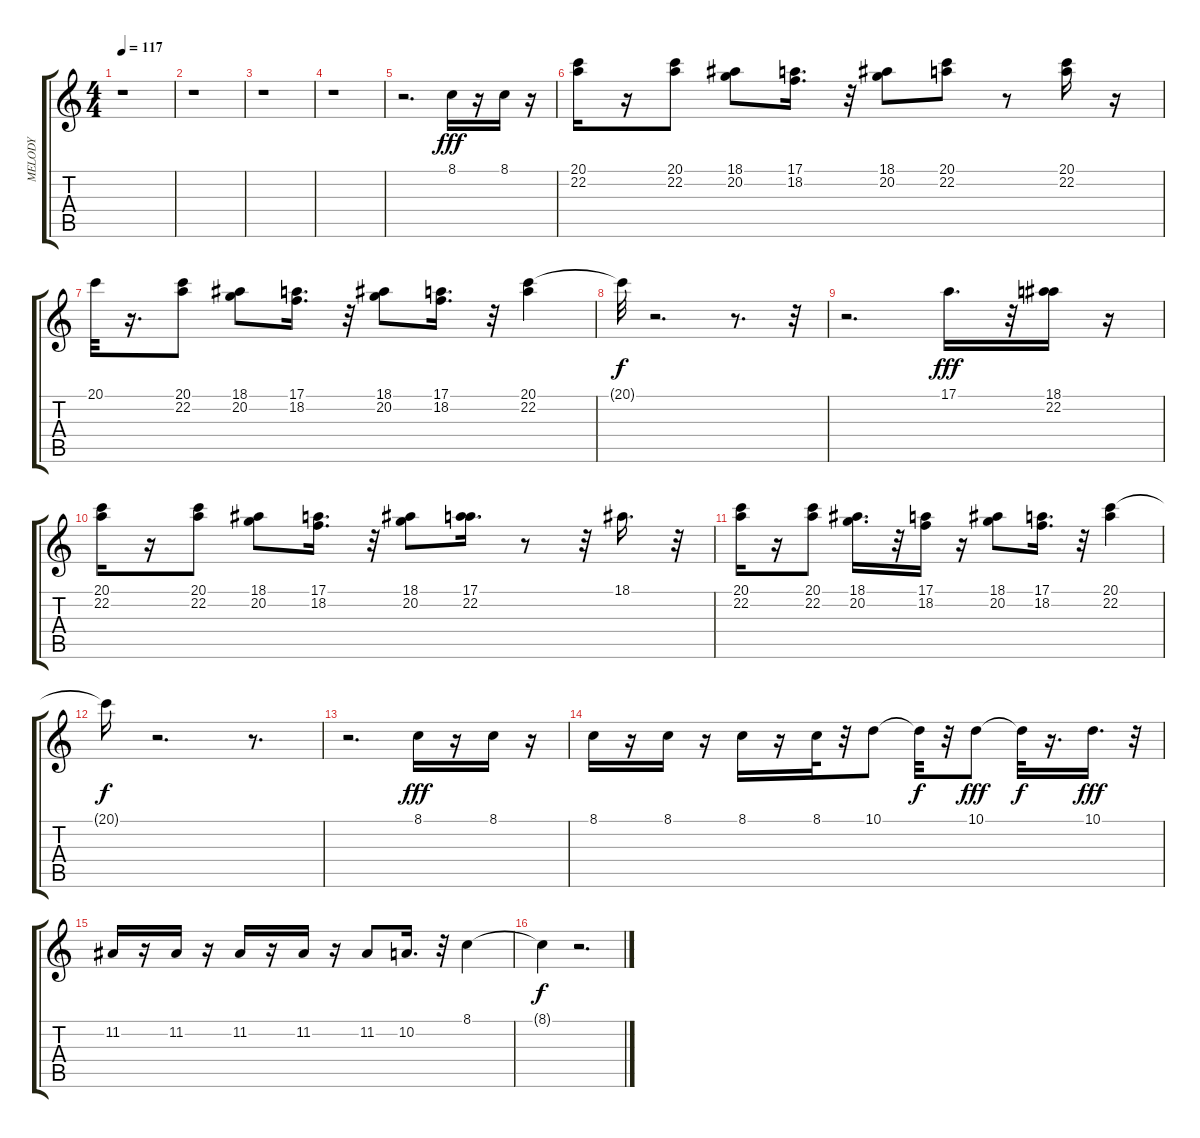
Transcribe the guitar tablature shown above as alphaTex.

\track ("MELODY" "MELODY") {instrument flute}
\staff {score tabs}
\tuning (E4 B3 G3 D3 A2 E2) {hide}
\ts (4 4)
\tempo 117
\clef g2
\ks c
r.1{dy fff} |
r.1 |
r.1 |
r.1 |
r.2{d} 8.1.16 r.16 8.1.16 r.16 |
(20.1 22.2).16 r.16 (20.1 22.2).8 (18.1 20.2).8 (17.1 18.2).16{d} r.32 (18.1 20.2).8 (20.1 22.2).8 r.8 (20.1 22.2).16 r.16 |
20.1.32 r.16{d} (20.1 22.2).8 (18.1 20.2).8 (17.1 18.2).16{d} r.32 (18.1 20.2).8 (17.1 18.2).16{d} r.32 (20.1 22.2).4 |
20.1{t}.32{dy f} r.2{d} r.8{d} r.32 |
r.2{d} 17.1.16{d dy fff} r.32 (18.1 22.2).16 r.16 |
(20.1 22.2).16 r.16 (20.1 22.2).8 (18.1 20.2).8 (17.1 18.2).16{d} r.32 (18.1 20.2).8 (17.1 22.2).16{d} r.8 r.32 18.1.16{d} r.32 |
(20.1 22.2).16 r.16 (20.1 22.2).8 (18.1 20.2).16{d} r.32 (17.1 18.2).16 r.16 (18.1 20.2).8 (17.1 18.2).16{d} r.32 (20.1 22.2).4 |
20.1{t}.16{dy f} r.2{d} r.8{d} |
r.2{d} 8.1.16{dy fff} r.16 8.1.16 r.16 |
8.1.16 r.16 8.1.16 r.16 8.1.16 r.16 8.1.32 r.32 10.1.8 10.1{t}.32{dy f} r.32 10.1.8{dy fff} 10.1{t}.32{dy f} r.16{d} 10.1.16{d dy fff} r.32 |
11.2.16 r.16 11.2.16 r.16 11.2.16 r.16 11.2.16 r.16 11.2.8 10.2.16{d} r.32 8.1.4 |
8.1{t}.4{dy f} r.2{d}
